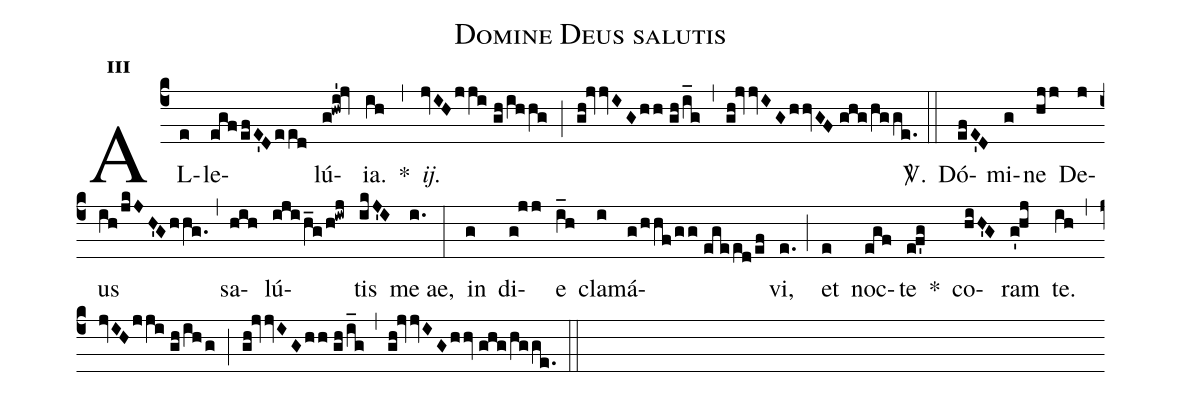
name:Domine Deus salutis;
mode:3;
office-part:Alleluia;
%%
(c4) AL(e)le(egf/efE'D/eed)lú(g!hwi'!jv)ia.(ih) *(,) <i>ij.</i>(jvIH/jji//gh/ihhg) (;) (gh!jvvIG/hh//gh/i_g) (,) (gh!jvvIG/hhvGF//ghg/hgge.) <sp>V/</sp>.(::) Dó(efE'D)mi(g)ne(hjj) De(j)us(ih/jkJH'G/hhg.) (,) sa(hih)lú(ijih_g/h!iwj)tis(ikJ'I) me(i.)ae, (:) in(g) di(g!jj)e(i_h) cla(i)má(g/hhf/gg//egeed/ef)vi,(e.) (;) et(e) noc(egf)te(e!f'g) *() co(hiH'G)ram(g'!hj) te.(ih) (,) (jvIH/jji//gh/ihg) (;) (gh!jvvIG/hh//gh/i_g) (,) (gh!jvvIG/hhv//ghg/hgge.) (::)
